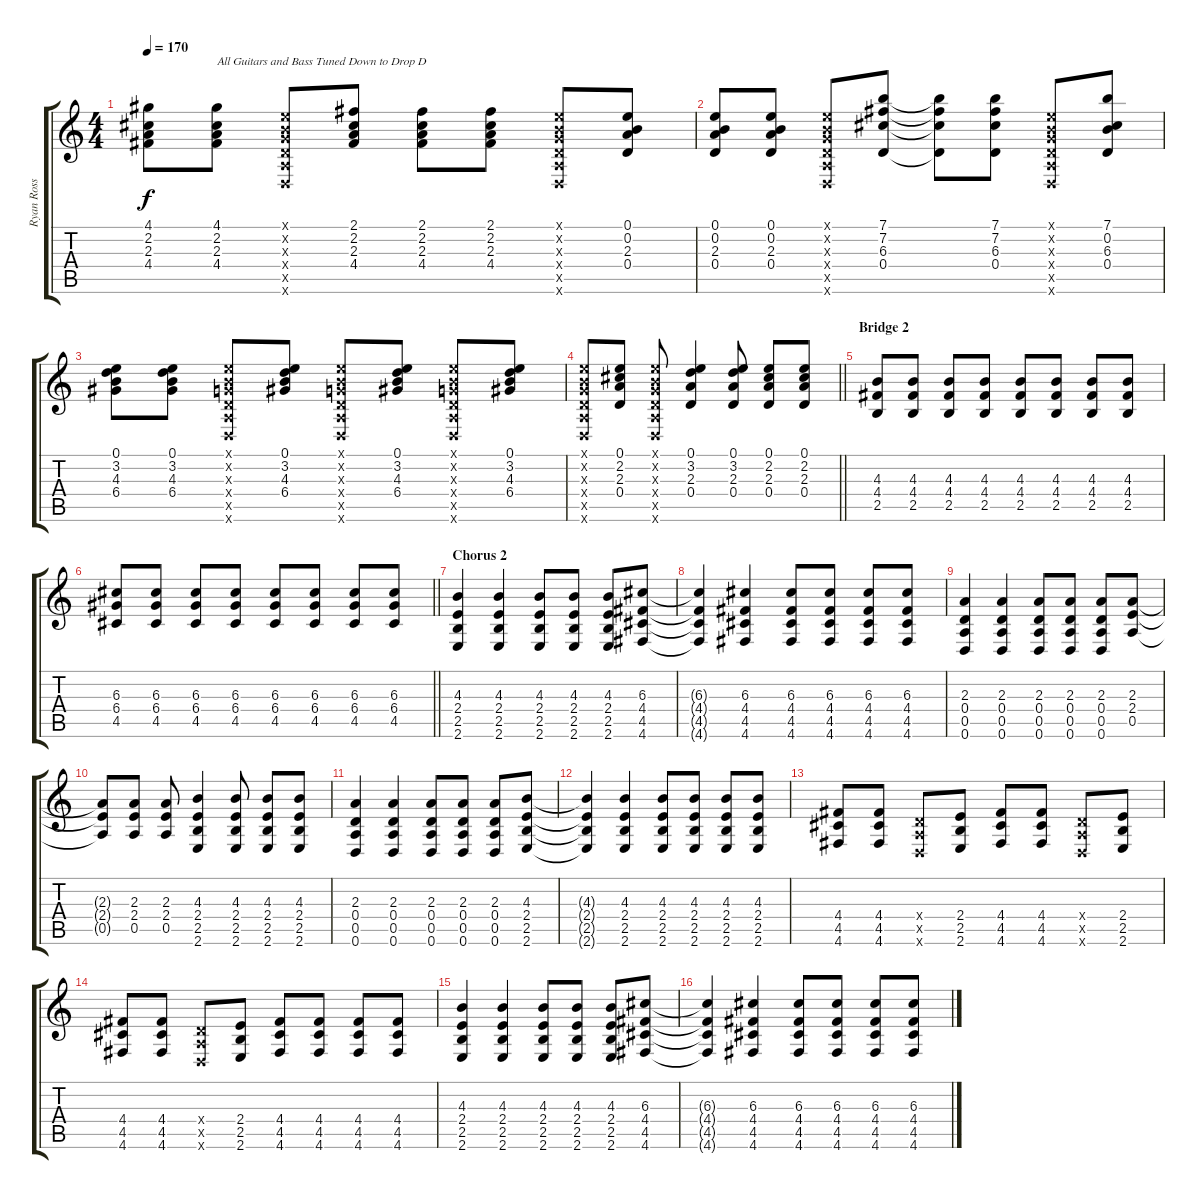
\track ("Ryan Ross (Lead Guitar)" "Ryan Ross ") {instrument distortionguitar}
\staff {score tabs}
\tuning (E4 B3 G3 D3 A2 D2) {hide}
\ts (4 4)
\tempo 170
\clef g2
\ks c
(4.1 2.2 2.3 4.4).8{dy f volume 14 instrument distortionguitar} (4.1 2.2 2.3 4.4).8{txt "All Guitars and Bass Tuned Down to Drop D"} (0.1{x} 0.2{x} 0.3{x} 0.4{x} 0.5{x} 0.6{x}).8 (2.1 2.2 2.3 4.4).8 (2.1 2.2 2.3 4.4).8 (2.1 2.2 2.3 4.4).8 (0.1{x} 0.2{x} 0.3{x} 0.4{x} 0.5{x} 0.6{x}).8 (0.1 0.2 2.3 0.4).8 |
(0.1 0.2 2.3 0.4).8 (0.1 0.2 2.3 0.4).8 (0.1{x} 0.2{x} 0.3{x} 0.4{x} 0.5{x} 0.6{x}).8 (7.1 7.2 6.3 0.4).8 (7.1{t} 7.2{t} 6.3{t} 0.4{t}).8 (7.1 7.2 6.3 0.4).8 (0.1{x} 0.2{x} 0.3{x} 0.4{x} 0.5{x} 0.6{x}).8 (7.1 0.2 6.3 0.4).8 |
(0.1 3.2 4.3 6.4).8 (0.1 3.2 4.3 6.4).8 (0.1{x} 0.2{x} 0.3{x} 0.4{x} 0.5{x} 0.6{x}).8 (0.1 3.2 4.3 6.4).8 (0.1{x} 0.2{x} 0.3{x} 0.4{x} 0.5{x} 0.6{x}).8 (0.1 3.2 4.3 6.4).8 (0.1{x} 0.2{x} 0.3{x} 0.4{x} 0.5{x} 0.6{x}).8 (0.1 3.2 4.3 6.4).8 |
\barLineRight lightlight
(0.1{x} 0.2{x} 0.3{x} 0.4{x} 0.5{x} 0.6{x}).8 (0.1 2.2 2.3 0.4).8 (0.1{x} 0.2{x} 0.3{x} 0.4{x} 0.5{x} 0.6{x}).8 (0.1 3.2 2.3 0.4).4 (0.1 3.2 2.3 0.4).8 (0.1 2.2 2.3 0.4).8 (0.1 2.2 2.3 0.4).8 |
\section ("" "Bridge 2")
(4.3 4.4 2.5).8 (4.3 4.4 2.5).8 (4.3 4.4 2.5).8 (4.3 4.4 2.5).8 (4.3 4.4 2.5).8 (4.3 4.4 2.5).8 (4.3 4.4 2.5).8 (4.3 4.4 2.5).8 |
\barLineRight lightlight
(6.3 6.4 4.5).8 (6.3 6.4 4.5).8 (6.3 6.4 4.5).8 (6.3 6.4 4.5).8 (6.3 6.4 4.5).8 (6.3 6.4 4.5).8 (6.3 6.4 4.5).8 (6.3 6.4 4.5).8 |
\section ("" "Chorus 2")
(4.3 2.4 2.5 2.6).4{volume 15} (4.3 2.4 2.5 2.6).4 (4.3 2.4 2.5 2.6).8 (4.3 2.4 2.5 2.6).8 (4.3 2.4 2.5 2.6).8 (6.3 4.4 4.5 4.6).8 |
(6.3{t} 4.4{t} 4.5{t} 4.6{t}).4 (6.3 4.4 4.5 4.6).4 (6.3 4.4 4.5 4.6).8 (6.3 4.4 4.5 4.6).8 (6.3 4.4 4.5 4.6).8 (6.3 4.4 4.5 4.6).8 |
(2.3 0.4 0.5 0.6).4 (2.3 0.4 0.5 0.6).4 (2.3 0.4 0.5 0.6).8 (2.3 0.4 0.5 0.6).8 (2.3 0.4 0.5 0.6).8 (2.3 2.4 0.5).8 |
(2.3{t} 2.4{t} 0.5{t}).8 (2.3 2.4 0.5).8 (2.3 2.4 0.5).8 (4.3 2.4 2.5 2.6).4 (4.3 2.4 2.5 2.6).8 (4.3 2.4 2.5 2.6).8 (4.3 2.4 2.5 2.6).8 |
(2.3 0.4 0.5 0.6).4 (2.3 0.4 0.5 0.6).4 (2.3 0.4 0.5 0.6).8 (2.3 0.4 0.5 0.6).8 (2.3 0.4 0.5 0.6).8 (4.3 2.4 2.5 2.6).8 |
(4.3{t} 2.4{t} 2.5{t} 2.6{t}).4 (4.3 2.4 2.5 2.6).4 (4.3 2.4 2.5 2.6).8 (4.3 2.4 2.5 2.6).8 (4.3 2.4 2.5 2.6).8 (4.3 2.4 2.5 2.6).8 |
(4.4 4.5 4.6).8 (4.4 4.5 4.6).8 (0.4{x} 0.5{x} 0.6{x}).8 (2.4 2.5 2.6).8 (4.4 4.5 4.6).8 (4.4 4.5 4.6).8 (0.4{x} 0.5{x} 0.6{x}).8 (2.4 2.5 2.6).8 |
(4.4 4.5 4.6).8 (4.4 4.5 4.6).8 (0.4{x} 0.5{x} 0.6{x}).8 (2.4 2.5 2.6).8 (4.4 4.5 4.6).8 (4.4 4.5 4.6).8 (4.4 4.5 4.6).8 (4.4 4.5 4.6).8 |
(4.3 2.4 2.5 2.6).4 (4.3 2.4 2.5 2.6).4 (4.3 2.4 2.5 2.6).8 (4.3 2.4 2.5 2.6).8 (4.3 2.4 2.5 2.6).8 (6.3 4.4 4.5 4.6).8 |
(6.3{t} 4.4{t} 4.5{t} 4.6{t}).4 (6.3 4.4 4.5 4.6).4 (6.3 4.4 4.5 4.6).8 (6.3 4.4 4.5 4.6).8 (6.3 4.4 4.5 4.6).8 (6.3 4.4 4.5 4.6).8
